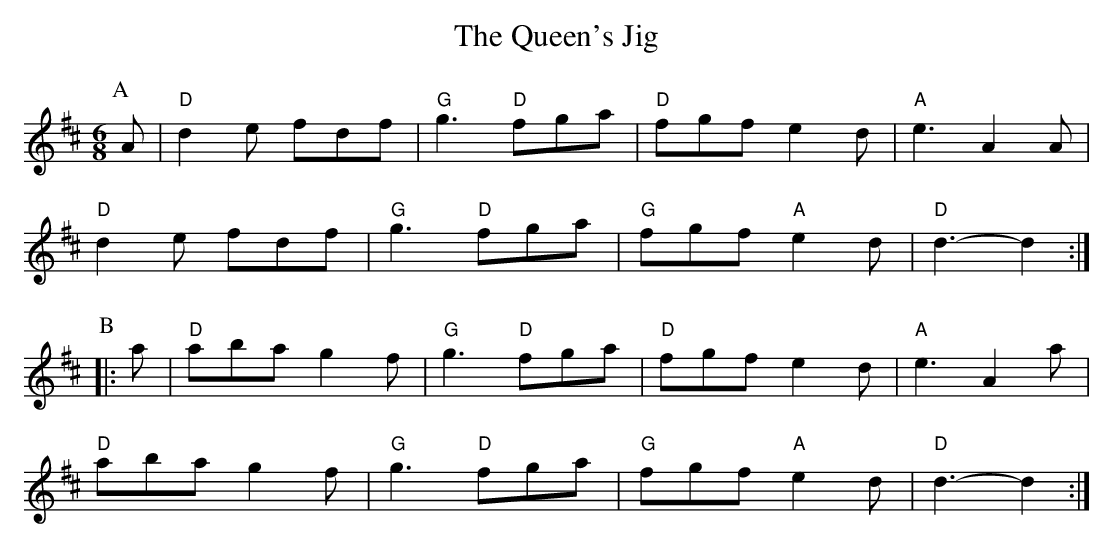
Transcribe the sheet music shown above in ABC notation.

X:1
T: The Queen's Jig
M: 6/8
K: D
P: A
A|"D"d2e fdf|"G"g3 "D"fga|"D"fgf e2d|"A"e3 A2A|
"D"d2e fdf|"G"g3 "D"fga|"G"fgf "A"e2d|"D"d3 -d2:|
P: B
|:a|"D"aba g2f|"G"g3 "D"fga|"D"fgf e2d|"A"e3 A2a|
"D"aba g2f|"G"g3 "D"fga|"G"fgf "A"e2d|"D"d3 -d2:|
